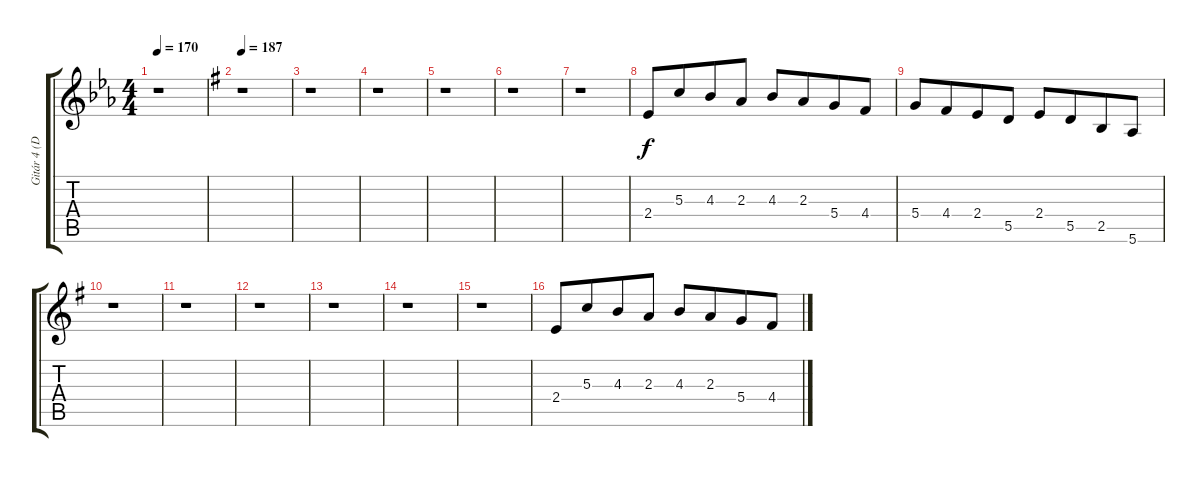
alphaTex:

\track ("Gitár 4 (Dave Murray)" "Gitár 4 (D") {instrument distortionguitar}
\staff {score tabs}
\tuning (E4 B3 G3 D3 A2 E2) {hide}
\ts (4 4)
\tempo 170
\clef g2
\ks eb
r.1{dy f} |
\tempo 187
\ks g
r.1 |
r.1 |
r.1 |
r.1 |
r.1 |
r.1 |
2.4.8 5.3.8{beam merge} 4.3.8 2.3.8 4.3.8 2.3.8{beam merge} 5.4.8 4.4.8 |
5.4.8 4.4.8{beam merge} 2.4.8 5.5.8 2.4.8 5.5.8{beam merge} 2.5.8 5.6.8 |
r.1 |
r.1 |
r.1 |
r.1 |
r.1 |
r.1 |
2.4.8 5.3.8{beam merge} 4.3.8 2.3.8 4.3.8 2.3.8{beam merge} 5.4.8 4.4.8
